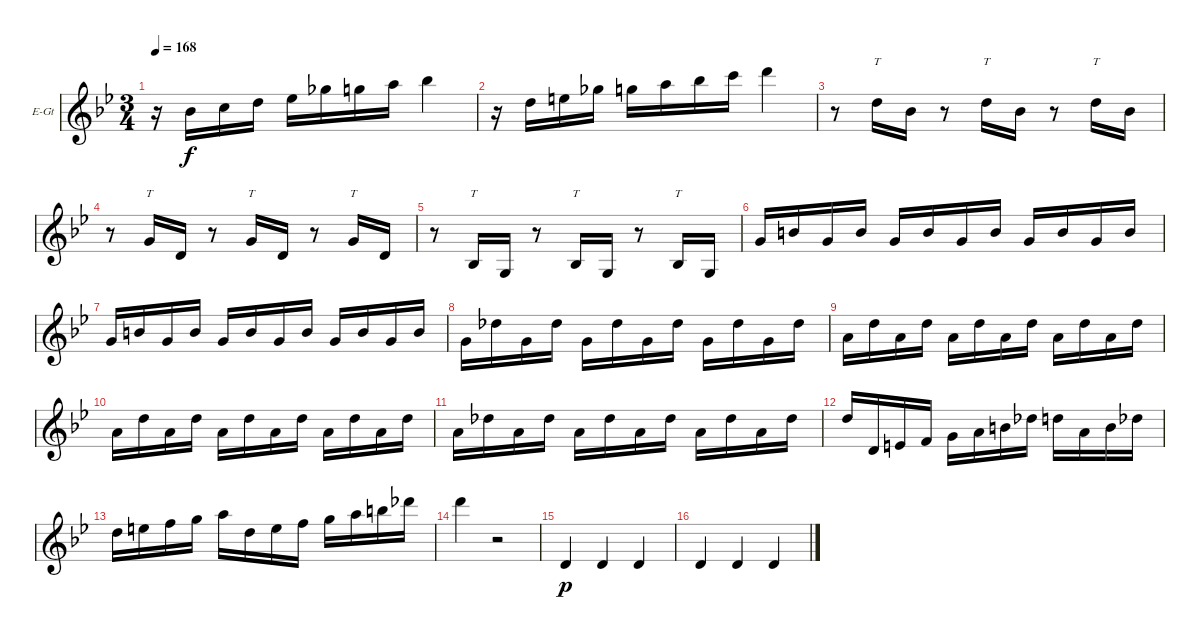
\defaultSystemsLayout 4
\bracketExtendMode groupsimilarinstruments
\firstSystemTrackNameOrientation horizontal
\otherSystemsTrackNameOrientation horizontal
\track ("Primo" "E-Gt") {instrument distortionguitar}
\staff {score}
\tuning (E4 B3 G3 D3 A2 E2)
\ts (3 4)
\tempo 168
\clef g2
\ks gminor
r.16{dy f} 3.3.16 1.2.16 3.2.16 4.2.16 7.2.16 8.2.16 10.2.16 11.2.4 |
r.16 3.2.16 5.2.16 7.2.16 8.2.16 10.2.16 11.2.16 13.2.16 15.2.4 |
r.8 12.4.16{tt} 8.4.16 r.8 12.4.16{tt} 8.4.16 r.8 12.4.16{tt} 8.4.16 |
r.8 10.5.16{tt} 5.5.16 r.8 10.5.16{tt} 5.5.16 r.8 10.5.16{tt} 5.5.16 |
r.8 6.6.16{tt} 3.6.16 r.8 6.6.16{tt} 3.6.16 r.8 6.6.16{tt} 3.6.16 |
0.3.16 4.3.16 0.3.16 4.3.16 0.3.16 4.3.16 0.3.16 4.3.16 0.3.16 4.3.16 0.3.16 4.3.16 |
0.3.16 4.3.16 0.3.16 4.3.16 0.3.16 4.3.16 0.3.16 4.3.16 0.3.16 4.3.16 0.3.16 4.3.16 |
0.3.16 6.3.16 0.3.16 6.3.16 0.3.16 6.3.16 0.3.16 6.3.16 0.3.16 6.3.16 0.3.16 6.3.16 |
7.4.16 7.3.16 7.4.16 7.3.16 7.4.16 7.3.16 7.4.16 7.3.16 7.4.16 7.3.16 7.4.16 7.3.16 |
7.4.16 7.3.16 7.4.16 7.3.16 7.4.16 7.3.16 7.4.16 7.3.16 7.4.16 7.3.16 7.4.16 7.3.16 |
7.4.16 6.3.16 7.4.16 6.3.16 7.4.16 6.3.16 7.4.16 6.3.16 7.4.16 6.3.16 7.4.16 6.3.16 |
22.6.16 0.4.16 2.4.16 3.4.16 0.3.16 2.3.16 4.3.16 6.3.16 7.3.16 7.4.16 9.4.16 11.4.16 |
12.4.16 14.4.16 15.4.16 17.4.16 19.4.16 17.5.16 19.5.16 20.5.16 22.5.16 24.5.16 26.5.16 28.5.16 |
29.5.4 r.2 |
0.4.4{dy p} 0.4.4 0.4.4 |
0.4.4 0.4.4 0.4.4
